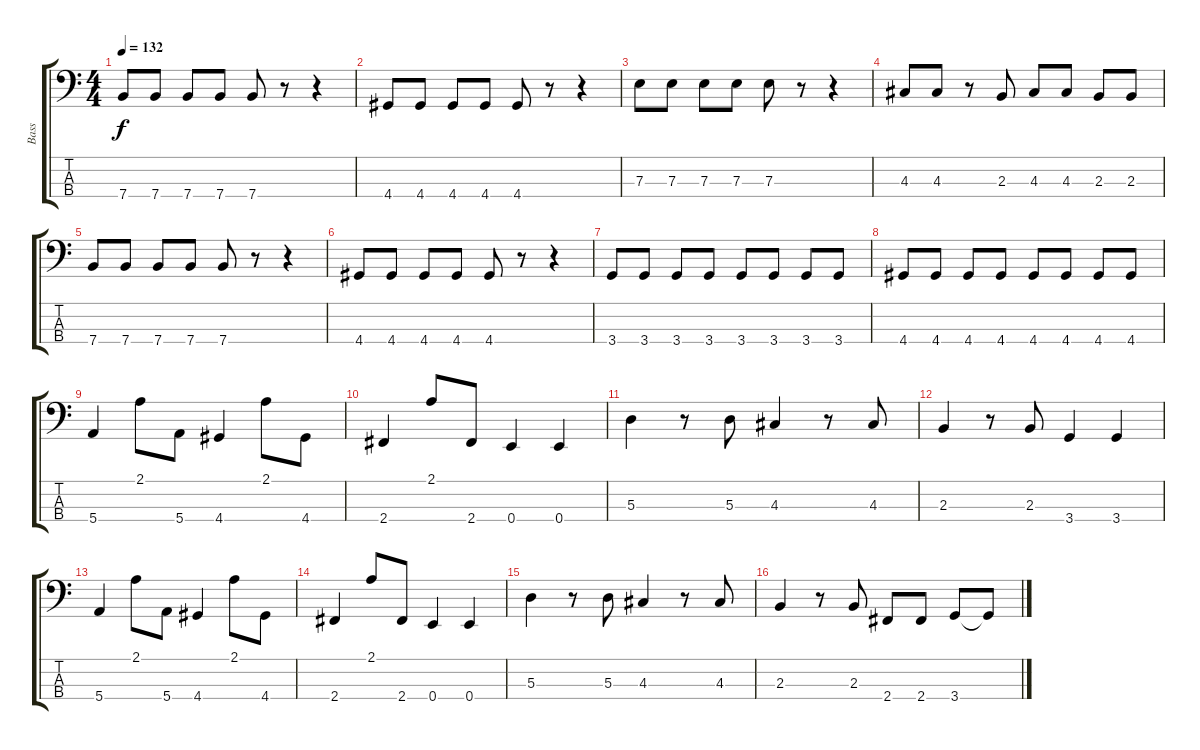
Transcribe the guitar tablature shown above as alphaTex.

\track ("Bass" "Bass") {instrument electricbassfinger}
\staff {score tabs}
\tuning (G2 D2 A1 E1) {hide}
\ts (4 4)
\tempo 132
\clef f4
\ks c
7.4.8{dy f} 7.4.8 7.4.8 7.4.8 7.4.8 r.8 r.4 |
4.4.8 4.4.8 4.4.8 4.4.8 4.4.8 r.8 r.4 |
7.3.8 7.3.8 7.3.8 7.3.8 7.3.8 r.8 r.4 |
4.3.8 4.3.8 r.8 2.3.8 4.3.8 4.3.8 2.3.8 2.3.8 |
7.4.8 7.4.8 7.4.8 7.4.8 7.4.8 r.8 r.4 |
4.4.8 4.4.8 4.4.8 4.4.8 4.4.8 r.8 r.4 |
3.4.8 3.4.8 3.4.8 3.4.8 3.4.8 3.4.8 3.4.8 3.4.8 |
4.4.8 4.4.8 4.4.8 4.4.8 4.4.8 4.4.8 4.4.8 4.4.8 |
5.4.4 2.1.8 5.4.8 4.4.4 2.1.8 4.4.8 |
2.4.4 2.1.8 2.4.8 0.4.4 0.4.4 |
5.3.4 r.8 5.3.8 4.3.4 r.8 4.3.8 |
2.3.4 r.8 2.3.8 3.4.4 3.4.4 |
5.4.4 2.1.8 5.4.8 4.4.4 2.1.8 4.4.8 |
2.4.4 2.1.8 2.4.8 0.4.4 0.4.4 |
5.3.4 r.8 5.3.8 4.3.4 r.8 4.3.8 |
2.3.4 r.8 2.3.8 2.4.8 2.4.8 3.4.8 3.4{t}.8
